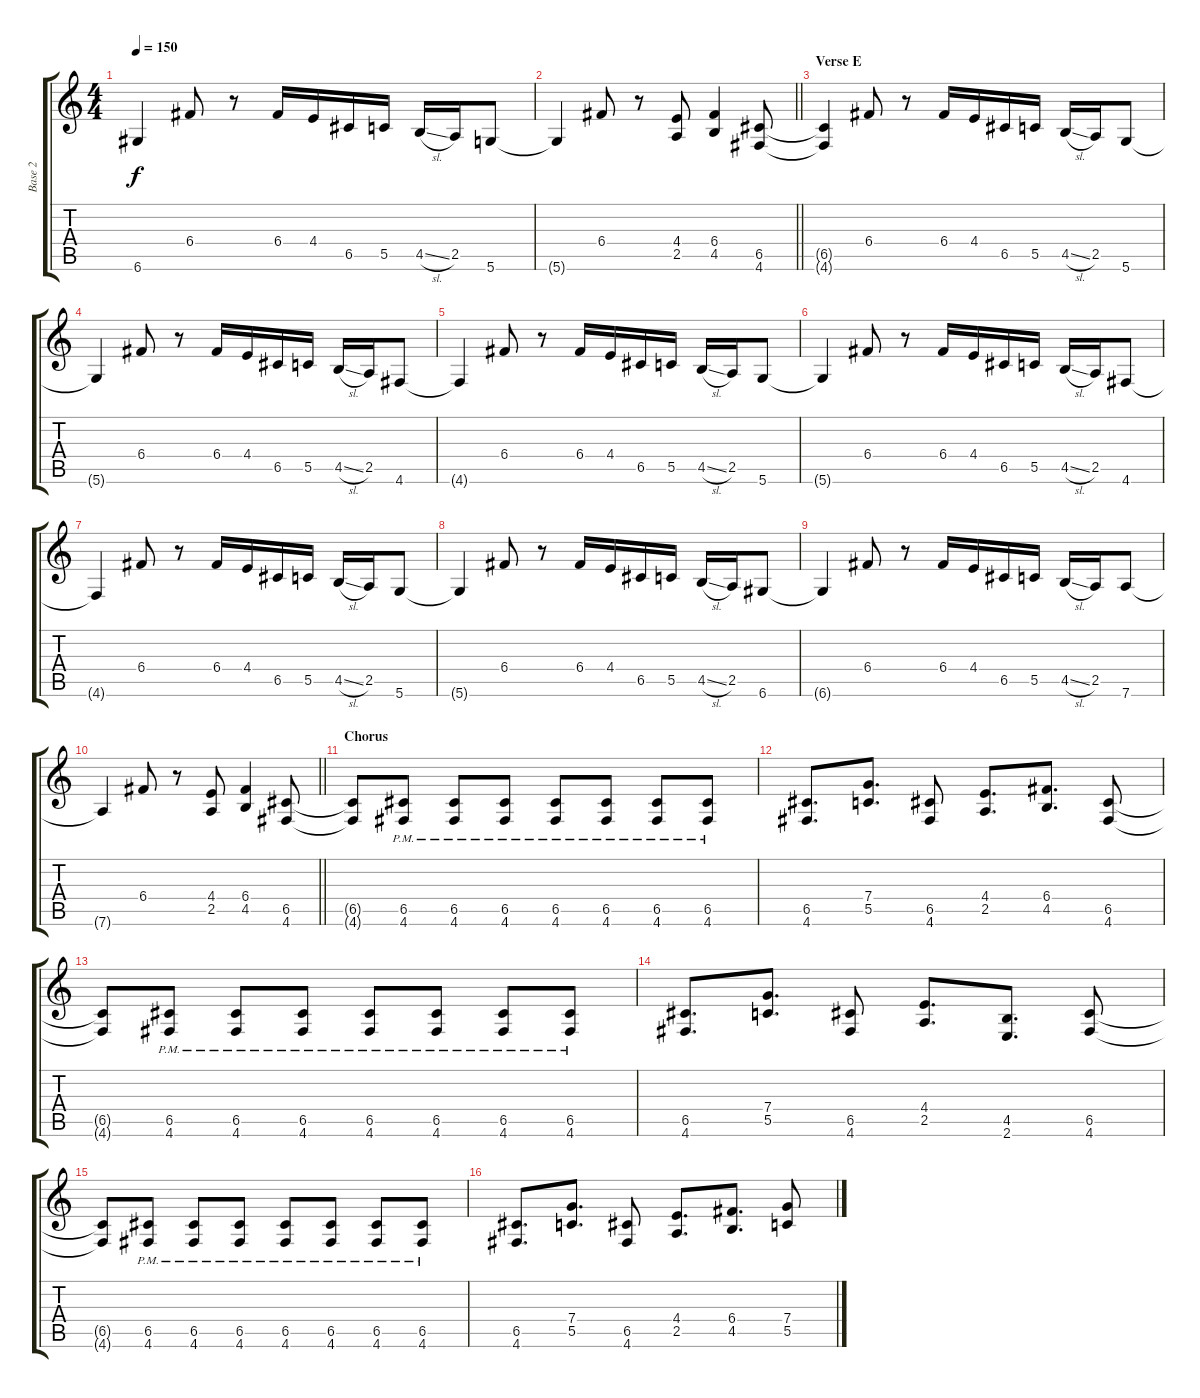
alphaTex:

\track ("Base 2" "Base 2") {instrument distortionguitar}
\staff {score tabs}
\tuning (D4 A3 F3 C3 G2 D2) {hide}
\ts (4 4)
\tempo 150
\clef g2
\ks c
6.6{t}.4{dy f} 6.4.8 r.8 6.4.16 4.4.16 6.5.16 5.5.16 4.5{sl}.16 2.5.16 5.6.8 |
\barLineRight lightlight
5.6{t}.4 6.4.8 r.8 (4.4 2.5).8 (6.4 4.5).4 (6.5 4.6).8 |
\section ("" "Verse E")
(6.5{t} 4.6{t}).4 6.4.8 r.8 6.4.16 4.4.16 6.5.16 5.5.16 4.5{sl}.16 2.5.16 5.6.8 |
5.6{t}.4 6.4.8 r.8 6.4.16 4.4.16 6.5.16 5.5.16 4.5{sl}.16 2.5.16 4.6.8 |
4.6{t}.4 6.4.8 r.8 6.4.16 4.4.16 6.5.16 5.5.16 4.5{sl}.16 2.5.16 5.6.8 |
5.6{t}.4 6.4.8 r.8 6.4.16 4.4.16 6.5.16 5.5.16 4.5{sl}.16 2.5.16 4.6.8 |
4.6{t}.4 6.4.8 r.8 6.4.16 4.4.16 6.5.16 5.5.16 4.5{sl}.16 2.5.16 5.6.8 |
5.6{t}.4 6.4.8 r.8 6.4.16 4.4.16 6.5.16 5.5.16 4.5{sl}.16 2.5.16 6.6.8 |
6.6{t}.4 6.4.8 r.8 6.4.16 4.4.16 6.5.16 5.5.16 4.5{sl}.16 2.5.16 7.6.8 |
\barLineRight lightlight
7.6{t}.4 6.4.8 r.8 (4.4 2.5).8 (6.4 4.5).4 (6.5 4.6).8 |
\section ("" "Chorus")
(6.5{t} 4.6{t}).8 (6.5{pm} 4.6{pm}).8 (6.5{pm} 4.6{pm}).8 (6.5{pm} 4.6{pm}).8 (6.5{pm} 4.6{pm}).8 (6.5{pm} 4.6{pm}).8 (6.5{pm} 4.6{pm}).8 (6.5{pm} 4.6{pm}).8 |
(6.5 4.6).8{d} (7.4 5.5).8{d} (6.5 4.6).8 (4.4 2.5).8{d} (6.4 4.5).8{d} (6.5 4.6).8 |
(6.5{t} 4.6{t}).8 (6.5{pm} 4.6{pm}).8 (6.5{pm} 4.6{pm}).8 (6.5{pm} 4.6{pm}).8 (6.5{pm} 4.6{pm}).8 (6.5{pm} 4.6{pm}).8 (6.5{pm} 4.6{pm}).8 (6.5{pm} 4.6{pm}).8 |
(6.5 4.6).8{d} (7.4 5.5).8{d} (6.5 4.6).8 (4.4 2.5).8{d} (4.5 2.6).8{d} (6.5 4.6).8 |
(6.5{t} 4.6{t}).8 (6.5{pm} 4.6{pm}).8 (6.5{pm} 4.6{pm}).8 (6.5{pm} 4.6{pm}).8 (6.5{pm} 4.6{pm}).8 (6.5{pm} 4.6{pm}).8 (6.5{pm} 4.6{pm}).8 (6.5{pm} 4.6{pm}).8 |
(6.5 4.6).8{d} (7.4 5.5).8{d} (6.5 4.6).8 (4.4 2.5).8{d} (6.4 4.5).8{d} (7.4 5.5).8
